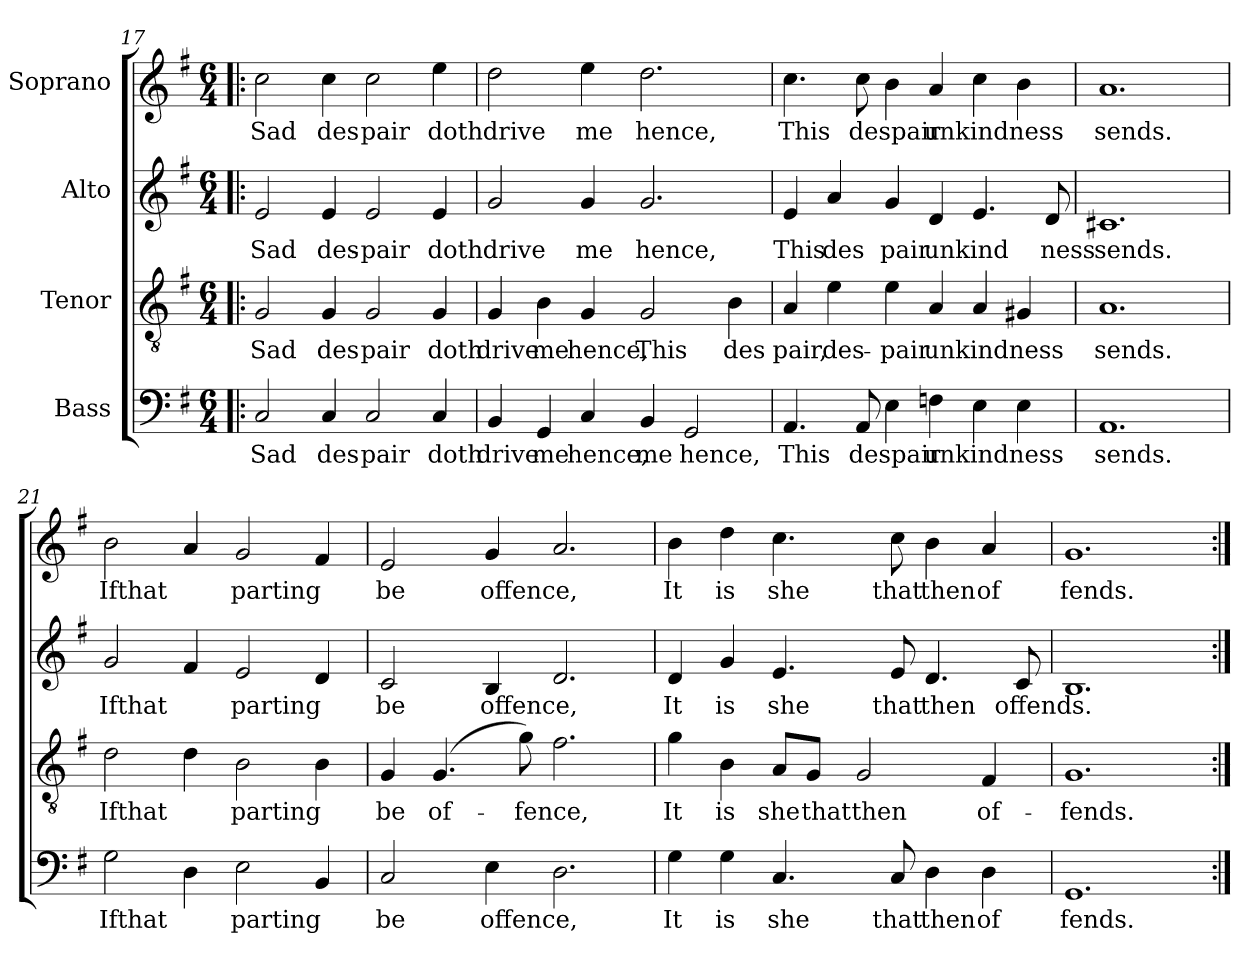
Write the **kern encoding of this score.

**kern	**text	**kern	**text	**kern	**text	**kern	**text
*part4	*part4	*part3	*part3	*part2	*part2	*part1	*part1
*staff4	*staff4	*staff3	*staff3	*staff2	*staff2	*staff1	*staff1
*I"Bass	*	*I"Tenor	*	*I"Alto	*	*I"Soprano	*
*clefF4	*	*clefGv2	*	*clefG2	*	*clefG2	*
*k[f#]	*	*k[f#]	*	*k[f#]	*	*k[f#]	*
*G:	*	*G:	*	*G:	*	*G:	*
*M6/4	*	*M6/4	*	*M6/4	*	*M6/4	*
=17!|:	=17!|:	=17!|:	=17!|:	=17!|:	=17!|:	=17!|:	=17!|:
!	!LO:LY:b	!	!LO:LY:b	!	!LO:LY:b	!	!LO:LY:b
2C/	Sad	2G/	Sad	2e/	Sad	2cc\	Sad
!	!LO:LY:b	!	!LO:LY:b	!	!LO:LY:b	!	!LO:LY:b
4C/	des	4G/	des	4e/	des-	4cc\	des
!	!LO:LY:b	!	!LO:LY:b	!	!LO:LY:b	!	!LO:LY:b
2C/	pair	2G/	pair	2e/	-pair	2cc\	pair
!	!LO:LY:b	!	!LO:LY:b	!	!LO:LY:b	!	!LO:LY:b
4C/	doth	4G/	doth	4e/	doth	4ee\	doth
=18	=18	=18	=18	=18	=18	=18	=18
!	!LO:LY:b	!	!LO:LY:b	!	!LO:LY:b	!	!LO:LY:b
4BB/	drive	4G/	drive	2g/	drive	2dd\	drive
!	!LO:LY:b	!	!LO:LY:b	!	!	!	!
4GG/	me	4B\	me	.	.	.	.
!	!LO:LY:b	!	!LO:LY:b	!	!LO:LY:b	!	!LO:LY:b
4C/	hence,	4G/	hence,	4g/	me	4ee\	me
!	!LO:LY:b	!	!LO:LY:b	!	!LO:LY:b	!	!LO:LY:b
4BB/	me	2G/	This	2.g/	hence,	2.dd\	hence,
!	!LO:LY:b	!	!	!	!	!	!
2GG/	hence,	.	.	.	.	.	.
!	!	!	!LO:LY:b	!	!	!	!
.	.	4B\	des	.	.	.	.
!!LO:PB:g=z
=19	=19	=19	=19	=19	=19	=19	=19
!	!LO:LY:b	!	!LO:LY:b	!	!LO:LY:b	!	!LO:LY:b
4.AA/	This	4A/	pair,	4e/	This	4.cc\	This
!	!	!	!LO:LY:b	!	!LO:LY:b	!	!
.	.	4e\	des-	4a/	des	.	.
!	!LO:LY:b	!	!	!	!	!	!LO:LY:b
8AA/	despair	.	.	.	.	8cc\	despair
!	!	!	!LO:LY:b	!	!LO:LY:b	!	!
4E\	.	4e\	-pair	4g/	pair	4b\	.
!	!LO:LY:b	!	!LO:LY:b	!	!LO:LY:b	!	!LO:LY:b
4Fn\	unkindness	4A/	unkindness	4d/	unkind	4a/	unkindness
4E\	.	4A/	.	4.e/	.	4cc\	.
4E\	.	4G#X/	.	.	.	4b\	.
!	!	!	!	!	!LO:LY:b	!	!
.	.	.	.	8d/	ness	.	.
=20	=20	=20	=20	=20	=20	=20	=20
!	!LO:LY:b	!	!LO:LY:b	!	!LO:LY:b	!	!LO:LY:b
1.AA	sends.	1.A	sends.	1.c#X	sends.	1.a	sends.
=21	=21	=21	=21	=21	=21	=21	=21
!	!LO:LY:b	!	!LO:LY:b	!	!LO:LY:b	!	!LO:LY:b
2G\	Ifthat	2d\	Ifthat	2g/	Ifthat	2b\	Ifthat
4D\	.	4d\	.	4f#/	.	4a/	.
!	!LO:LY:b	!	!LO:LY:b	!	!LO:LY:b	!	!LO:LY:b
2E\	parting	2B\	parting	2e/	parting	2g/	parting
4BB/	.	4B\	.	4d/	.	4f#/	.
=22	=22	=22	=22	=22	=22	=22	=22
!	!LO:LY:b	!	!LO:LY:b	!	!LO:LY:b	!	!LO:LY:b
2C/	be	4G/	be	2c/	be	2e/	be
!	!	!	!LO:LY:b	!	!	!	!
.	.	(4.G/	of-	.	.	.	.
!	!LO:LY:b	!	!	!	!LO:LY:b	!	!LO:LY:b
4E\	offence,	.	.	4B/	offence,	4g/	offence,
!	!	!	!LO:LY:b	!	!	!	!
.	.	8g\)	-fence,	.	.	.	.
2.D\	.	2.f#\	.	2.d/	.	2.a/	.
=23	=23	=23	=23	=23	=23	=23	=23
!	!LO:LY:b	!	!LO:LY:b	!	!LO:LY:b	!	!LO:LY:b
4G\	It	4g\	It	4d/	It	4b\	It
!	!LO:LY:b	!	!LO:LY:b	!	!LO:LY:b	!	!LO:LY:b
4G\	is	4B\	is	4g/	is	4dd\	is
!	!LO:LY:b	!	!LO:LY:b	!	!LO:LY:b	!	!LO:LY:b
4.C/	she	8A/L	she	4.e/	she	4.cc\	she
!	!	!	!LO:LY:b	!	!	!	!
.	.	8G/J	that	.	.	.	.
!	!	!	!LO:LY:b	!	!	!	!
.	.	2G/	then	.	.	.	.
!	!LO:LY:b	!	!	!	!LO:LY:b	!	!LO:LY:b
8C/	that	.	.	8e/	that	8cc\	that
!	!LO:LY:b	!	!	!	!LO:LY:b	!	!LO:LY:b
4D\	then	.	.	4.d/	then	4b\	then
!	!LO:LY:b	!	!LO:LY:b	!	!	!	!LO:LY:b
4D\	of	4F#/	of-	.	.	4a/	of
!	!	!	!	!	!LO:LY:b	!	!
.	.	.	.	8c/	offends.	.	.
=24	=24	=24	=24	=24	=24	=24	=24
!	!LO:LY:b	!	!LO:LY:b	!	!	!	!LO:LY:b
1.GG	fends.	1.G	-fends.	1.B	.	1.g	fends.
=:|!	=:|!	=:|!	=:|!	=:|!	=:|!	=:|!	=:|!
*-	*-	*-	*-	*-	*-	*-	*-
